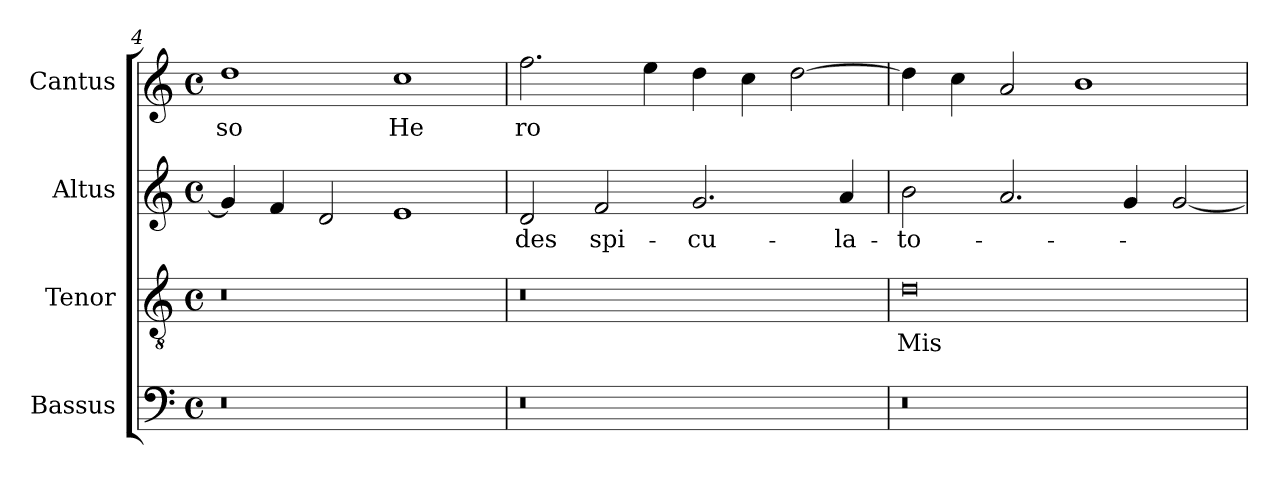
**kern	**kern	**text	**kern	**text	**kern	**text
*part4	*part3	*part3	*part2	*part2	*part1	*part1
*staff4	*staff3	*staff3	*staff2	*staff2	*staff1	*staff1
*I"Bassus	*I"Tenor	*	*I"Altus	*	*I"Cantus	*
*clefF4	*clefGv2	*	*clefG2	*	*clefG2	*
*M4/4	*M4/4	*	*M4/4	*	*M4/4	*
*met(c)	*met(c)	*	*met(c)	*	*met(c)	*
=4	=4	=4	=4	=4	=4	=4
!	!	!	!	!	!	!LO:LY:b:cj
0r	0r	.	4g/]	.	1dd	so
.	.	.	4f/	.	.	.
.	.	.	2d/	.	.	.
!	!	!	!	!	!	!LO:LY:b:cj
.	.	.	1e	.	1cc	He
=5	=5	=5	=5	=5	=5	=5
!	!	!	!	!LO:LY:b:cj	!	!LO:LY:b:cj
0r	0r	.	2d/	-des	2.ff\	ro
!	!	!	!	!LO:LY:b:cj	!	!
.	.	.	2f/	spi-	.	.
.	.	.	.	.	4ee\	.
!	!	!	!	!LO:LY:b:cj	!	!
.	.	.	2.g/	-cu-	4dd\	.
.	.	.	.	.	4cc\	.
.	.	.	.	.	[>2dd\	.
!	!	!	!	!LO:LY:b:cj	!	!
.	.	.	4a/	-la-	.	.
=6	=6	=6	=6	=6	=6	=6
!	!	!LO:LY:b:cj	!	!LO:LY:b:cj	!	!
0r	0d	Mis-	2b\	-to-	4dd\]	.
.	.	.	.	.	4cc\	.
.	.	.	2.a/	.	2a/	.
.	.	.	.	.	1b	.
.	.	.	4g/	.	.	.
.	.	.	[>2g/	.	.	.
=	=	=	=	=	=	=
*-	*-	*-	*-	*-	*-	*-
